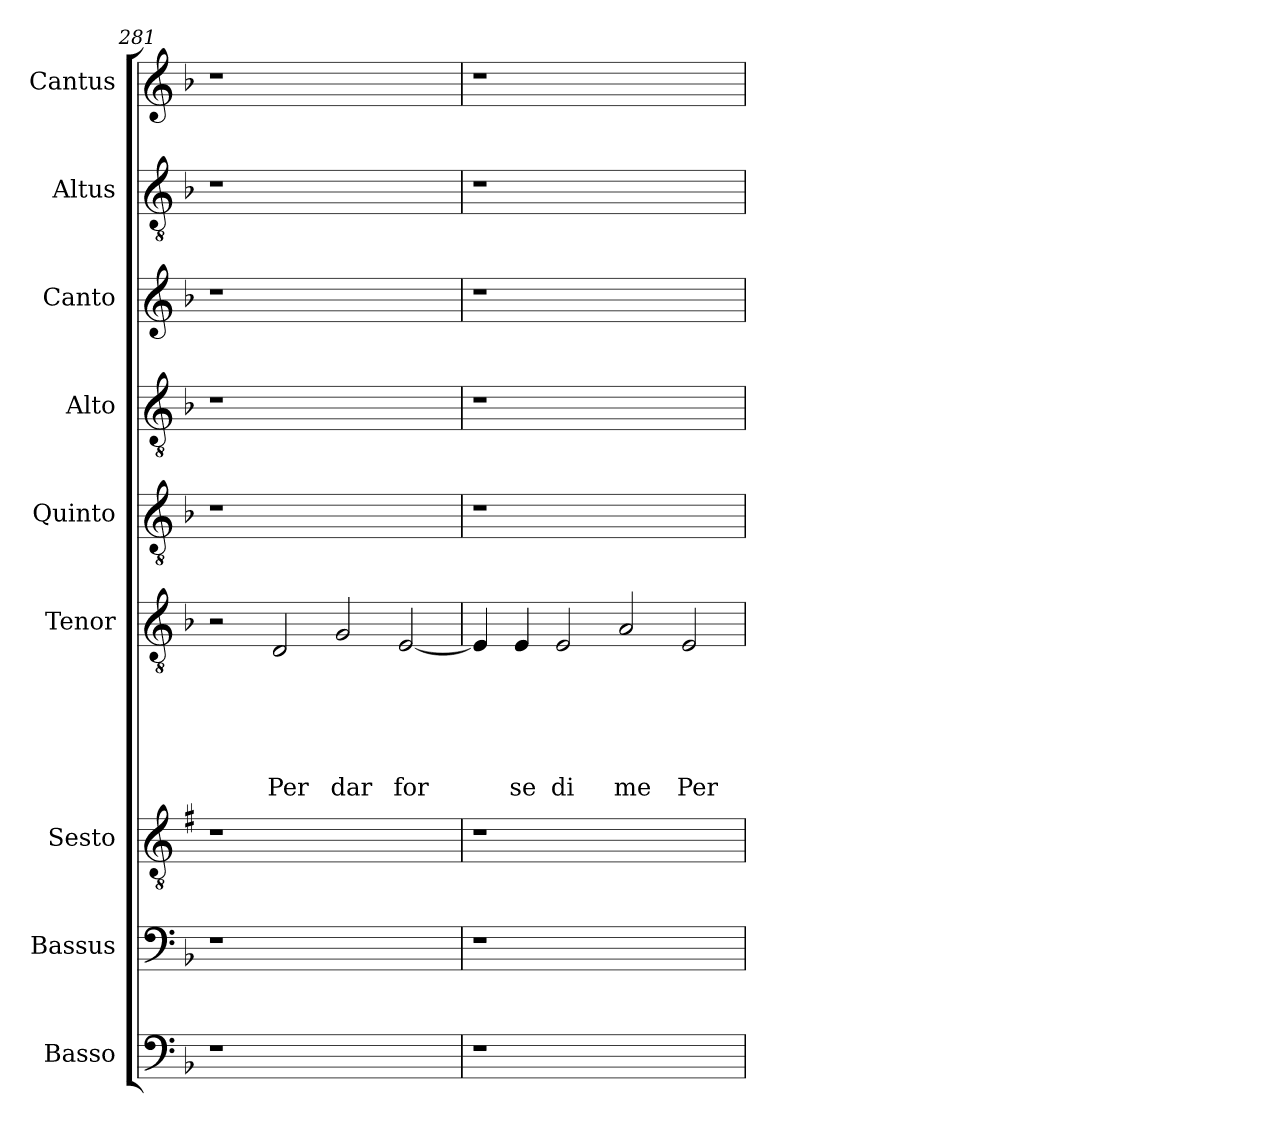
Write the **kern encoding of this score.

**kern	**kern	**kern	**kern	**text	**text	**text	**text	**text	**text	**kern	**kern	**kern	**kern	**kern
*part9	*part8	*part7	*part6	*part6	*part6	*part6	*part6	*part6	*part6	*part5	*part4	*part3	*part2	*part1
*staff9	*staff8	*staff7	*staff6	*staff6	*staff6	*staff6	*staff6	*staff6	*staff6	*staff5	*staff4	*staff3	*staff2	*staff1
*I"Basso	*I"Bassus	*I"Sesto	*I"Tenor	*	*	*	*	*	*	*I"Quinto	*I"Alto	*I"Canto	*I"Altus	*I"Cantus
*	*	*I'Sesto	*I'Tenor	*	*	*	*	*	*	*I'Quinto	*I'Alto	*I'Canto	*I'Altus	*I'Cantus
!!LO:LB:g=z
*clefF4	*clefF4	*clefGv2	*clefGv2	*	*	*	*	*	*	*clefGv2	*clefGv2	*clefG2	*clefGv2	*clefG2
*k[b-]	*k[b-]	*k[f#]	*k[b-]	*	*	*	*	*	*	*k[b-]	*k[b-]	*k[b-]	*k[b-]	*k[b-]
*F:	*F:	*G:	*F:	*	*	*	*	*	*	*F:	*F:	*F:	*F:	*F:
=281	=281	=281	=281	=281	=281	=281	=281	=281	=281	=281	=281	=281	=281	=281
1r	1r	1r	2r	.	.	.	.	.	.	1r	1r	1r	1r	1r
!	!	!	!	!	!	!	!	!	!LO:LY:b	!	!	!	!	!
.	.	.	2D/	.	.	.	.	.	Per	.	.	.	.	.
!	!	!	!	!	!	!	!	!	!LO:LY:b	!	!	!	!	!
1ryy	1ryy	1ryy	2G/	.	.	.	.	.	dar	1ryy	1ryy	1ryy	1ryy	1ryy
!	!	!	!	!	!	!	!	!	!LO:LY:b	!	!	!	!	!
.	.	.	[<2E/	.	.	.	.	.	for	.	.	.	.	.
=282	=282	=282	=282	=282	=282	=282	=282	=282	=282	=282	=282	=282	=282	=282
1r	1r	1r	4E/]	.	.	.	.	.	.	1r	1r	1r	1r	1r
!	!	!	!	!	!	!	!	!	!LO:LY:b	!	!	!	!	!
.	.	.	4E/	.	.	.	.	.	se	.	.	.	.	.
!	!	!	!	!	!	!	!	!	!LO:LY:b	!	!	!	!	!
.	.	.	2E/	.	.	.	.	.	di	.	.	.	.	.
!	!	!	!	!	!	!	!	!	!LO:LY:b	!	!	!	!	!
1ryy	1ryy	1ryy	2A/	.	.	.	.	.	me	1ryy	1ryy	1ryy	1ryy	1ryy
!	!	!	!	!	!	!	!	!	!LO:LY:b	!	!	!	!	!
.	.	.	2E/	.	.	.	.	.	Per	.	.	.	.	.
=	=	=	=	=	=	=	=	=	=	=	=	=	=	=
*-	*-	*-	*-	*-	*-	*-	*-	*-	*-	*-	*-	*-	*-	*-
